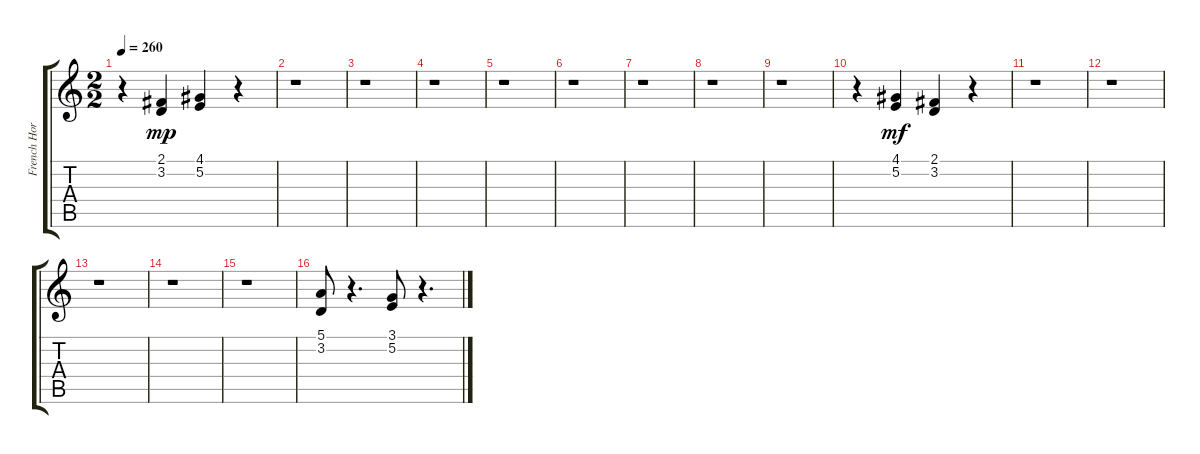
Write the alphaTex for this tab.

\track ("French Horn <---" "French Hor") {instrument frenchhorn}
\staff {score tabs}
\tuning (E4 B3 G3 D3 A2 E2) {hide}
\ts (2 2)
\tempo 260
\clef g2
\ks c
r.4{dy mp} (2.1 3.2).4 (4.1 5.2).4 r.4 |
r.1 |
r.1 |
r.1 |
r.1 |
r.1 |
r.1 |
r.1 |
r.1 |
r.4 (4.1 5.2).4{dy mf} (2.1 3.2).4 r.4 |
r.1 |
r.1 |
r.1 |
r.1 |
r.1 |
(5.1 3.2).8 r.4{d} (3.1 5.2).8 r.4{d}
